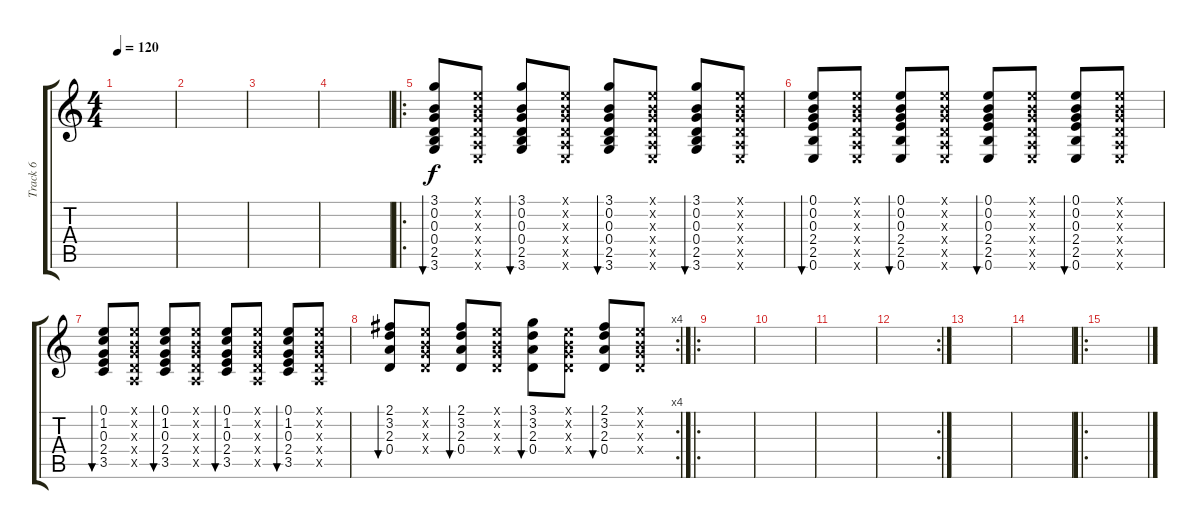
\track ("Track 6" "Track 6") {instrument overdrivenguitar}
\staff {score tabs}
\tuning (E4 B3 G3 D3 A2 E2) {hide}
\ts (4 4)
\tempo 120
\clef g2
\ks c
|
|
|
|
\ro
(3.1 0.2 0.3 0.4 2.5 3.6).8{bu 480} (0.1{x} 0.2{x} 0.3{x} 0.4{x} 0.5{x} 0.6{x}).8 (3.1 0.2 0.3 0.4 2.5 3.6).8{bu 480} (0.1{x} 0.2{x} 0.3{x} 0.4{x} 0.5{x} 0.6{x}).8 (3.1 0.2 0.3 0.4 2.5 3.6).8{bu 480} (0.1{x} 0.2{x} 0.3{x} 0.4{x} 0.5{x} 0.6{x}).8 (3.1 0.2 0.3 0.4 2.5 3.6).8{bu 480} (0.1{x} 0.2{x} 0.3{x} 0.4{x} 0.5{x} 0.6{x}).8 |
(0.1 0.2 0.3 2.4 2.5 0.6).8{bu 480} (0.1{x} 0.2{x} 0.3{x} 0.4{x} 0.5{x} 0.6{x}).8 (0.1 0.2 0.3 2.4 2.5 0.6).8{bu 480} (0.1{x} 0.2{x} 0.3{x} 0.4{x} 0.5{x} 0.6{x}).8 (0.1 0.2 0.3 2.4 2.5 0.6).8{bu 480} (0.1{x} 0.2{x} 0.3{x} 0.4{x} 0.5{x} 0.6{x}).8 (0.1 0.2 0.3 2.4 2.5 0.6).8{bu 480} (0.1{x} 0.2{x} 0.3{x} 0.4{x} 0.5{x} 0.6{x}).8 |
(0.1 1.2 0.3 2.4 3.5).8{bu 480} (0.1{x} 0.2{x} 0.3{x} 0.4{x} 0.5{x}).8 (0.1 1.2 0.3 2.4 3.5).8{bu 480} (0.1{x} 0.2{x} 0.3{x} 0.4{x} 0.5{x}).8 (0.1 1.2 0.3 2.4 3.5).8{bu 480} (0.1{x} 0.2{x} 0.3{x} 0.4{x} 0.5{x}).8 (0.1 1.2 0.3 2.4 3.5).8{bu 480} (0.1{x} 0.2{x} 0.3{x} 0.4{x} 0.5{x}).8 |
\rc 4
(2.1 3.2 2.3 0.4).8{bu 480} (0.1{x} 0.2{x} 0.3{x} 0.4{x}).8 (2.1 3.2 2.3 0.4).8{bu 480} (0.1{x} 0.2{x} 0.3{x} 0.4{x}).8 (3.1 3.2 2.3 0.4).8{bu 480} (0.1{x} 0.2{x} 0.3{x} 0.4{x}).8 (2.1 3.2 2.3 0.4).8{bu 480} (0.1{x} 0.2{x} 0.3{x} 0.4{x}).8 |
\ro
|
|
|
\rc 2
|
|
|
\ro
